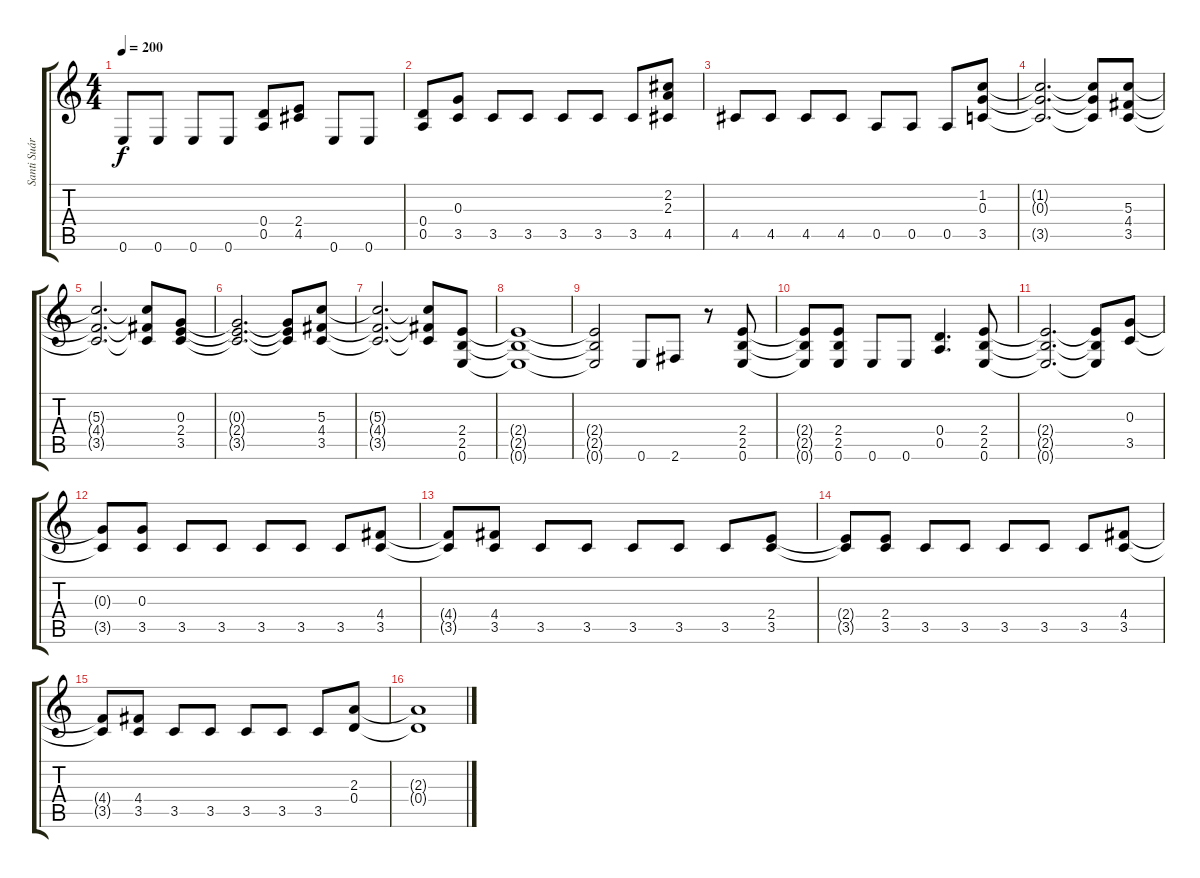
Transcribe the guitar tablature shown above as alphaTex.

\track ("Santi Suárez" "Santi Suár") {instrument distortionguitar}
\staff {score tabs}
\tuning (E4 B3 G3 D3 A2 E2) {hide}
\ts (4 4)
\tempo 200
\clef g2
\ks c
0.6.8{dy f} 0.6.8 0.6.8 0.6.8 (0.4 0.5).8 (2.4 4.5).8 0.6.8 0.6.8 |
(0.4 0.5).8 (0.3 3.5).8 3.5.8 3.5.8 3.5.8 3.5.8 3.5.8 (2.2 2.3 4.5).8 |
4.5.8 4.5.8 4.5.8 4.5.8 0.5.8 0.5.8 0.5.8 (1.2 0.3 3.5).8 |
(1.2{t} 0.3{t} 3.5{t}).2{d} (1.2{t} 0.3{t} 3.5{t}).8 (5.3 4.4 3.5).8 |
(5.3{t} 4.4{t} 3.5{t}).2{d} (5.3{t} 4.4{t} 3.5{t}).8 (0.3 2.4 3.5).8 |
(0.3{t} 2.4{t} 3.5{t}).2{d} (0.3{t} 2.4{t} 3.5{t}).8 (5.3 4.4 3.5).8 |
(5.3{t} 4.4{t} 3.5{t}).2{d} (5.3{t} 4.4{t} 3.5{t}).8 (2.4 2.5 0.6).8 |
(2.4{t} 2.5{t} 0.6{t}).1 |
(2.4{t} 2.5{t} 0.6{t}).2 0.6.8 2.6.8 r.8 (2.4 2.5 0.6).8 |
(2.4{t} 2.5{t} 0.6{t}).8 (2.4 2.5 0.6).8 0.6.8 0.6.8 (0.4 0.5).4{d} (2.4 2.5 0.6).8 |
(2.4{t} 2.5{t} 0.6{t}).2{d} (2.4{t} 2.5{t} 0.6{t}).8 (0.3 3.5).8 |
(0.3{t} 3.5{t}).8 (0.3 3.5).8 3.5.8 3.5.8 3.5.8 3.5.8 3.5.8 (4.4 3.5).8 |
(4.4{t} 3.5{t}).8 (4.4 3.5).8 3.5.8 3.5.8 3.5.8 3.5.8 3.5.8 (2.4 3.5).8 |
(2.4{t} 3.5{t}).8 (2.4 3.5).8 3.5.8 3.5.8 3.5.8 3.5.8 3.5.8 (4.4 3.5).8 |
(4.4{t} 3.5{t}).8 (4.4 3.5).8 3.5.8 3.5.8 3.5.8 3.5.8 3.5.8 (2.3 0.4).8 |
(2.3{t} 0.4{t}).1
